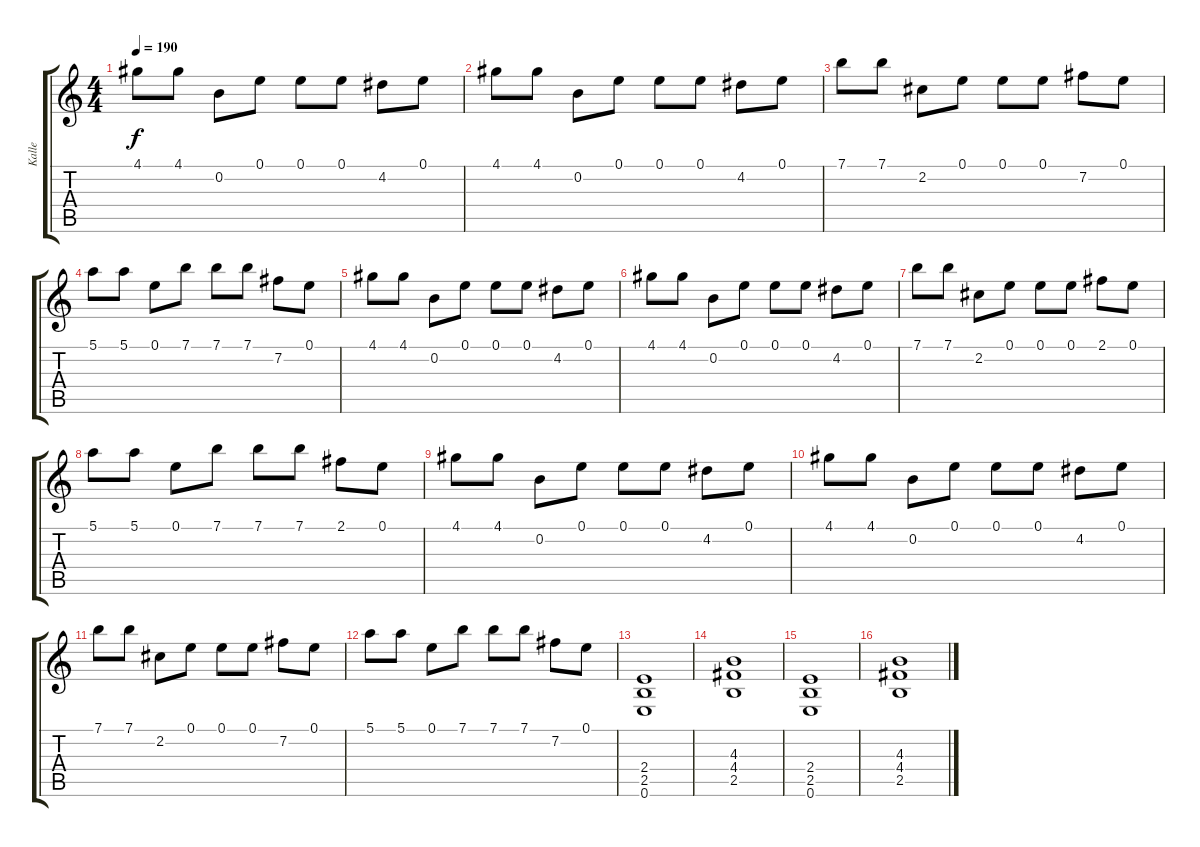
\track ("Kalle" "Kalle") {instrument distortionguitar}
\staff {score tabs}
\tuning (E4 B3 G3 D3 A2 E2) {hide}
\ts (4 4)
\tempo 190
\clef g2
\ks c
4.1.8{dy f} 4.1.8 0.2.8 0.1.8 0.1.8 0.1.8 4.2.8 0.1.8 |
4.1.8 4.1.8 0.2.8 0.1.8 0.1.8 0.1.8 4.2.8 0.1.8 |
7.1.8 7.1.8 2.2.8 0.1.8 0.1.8 0.1.8 7.2.8 0.1.8 |
5.1.8 5.1.8 0.1.8 7.1.8 7.1.8 7.1.8 7.2.8 0.1.8 |
4.1.8 4.1.8 0.2.8 0.1.8 0.1.8 0.1.8 4.2.8 0.1.8 |
4.1.8 4.1.8 0.2.8 0.1.8 0.1.8 0.1.8 4.2.8 0.1.8 |
7.1.8 7.1.8 2.2.8 0.1.8 0.1.8 0.1.8 2.1.8 0.1.8 |
5.1.8 5.1.8 0.1.8 7.1.8 7.1.8 7.1.8 2.1.8 0.1.8 |
4.1.8 4.1.8 0.2.8 0.1.8 0.1.8 0.1.8 4.2.8 0.1.8 |
4.1.8 4.1.8 0.2.8 0.1.8 0.1.8 0.1.8 4.2.8 0.1.8 |
7.1.8 7.1.8 2.2.8 0.1.8 0.1.8 0.1.8 7.2.8 0.1.8 |
5.1.8 5.1.8 0.1.8 7.1.8 7.1.8 7.1.8 7.2.8 0.1.8 |
(2.4 2.5 0.6).1 |
(4.3 4.4 2.5).1 |
(2.4 2.5 0.6).1 |
(4.3 4.4 2.5).1
